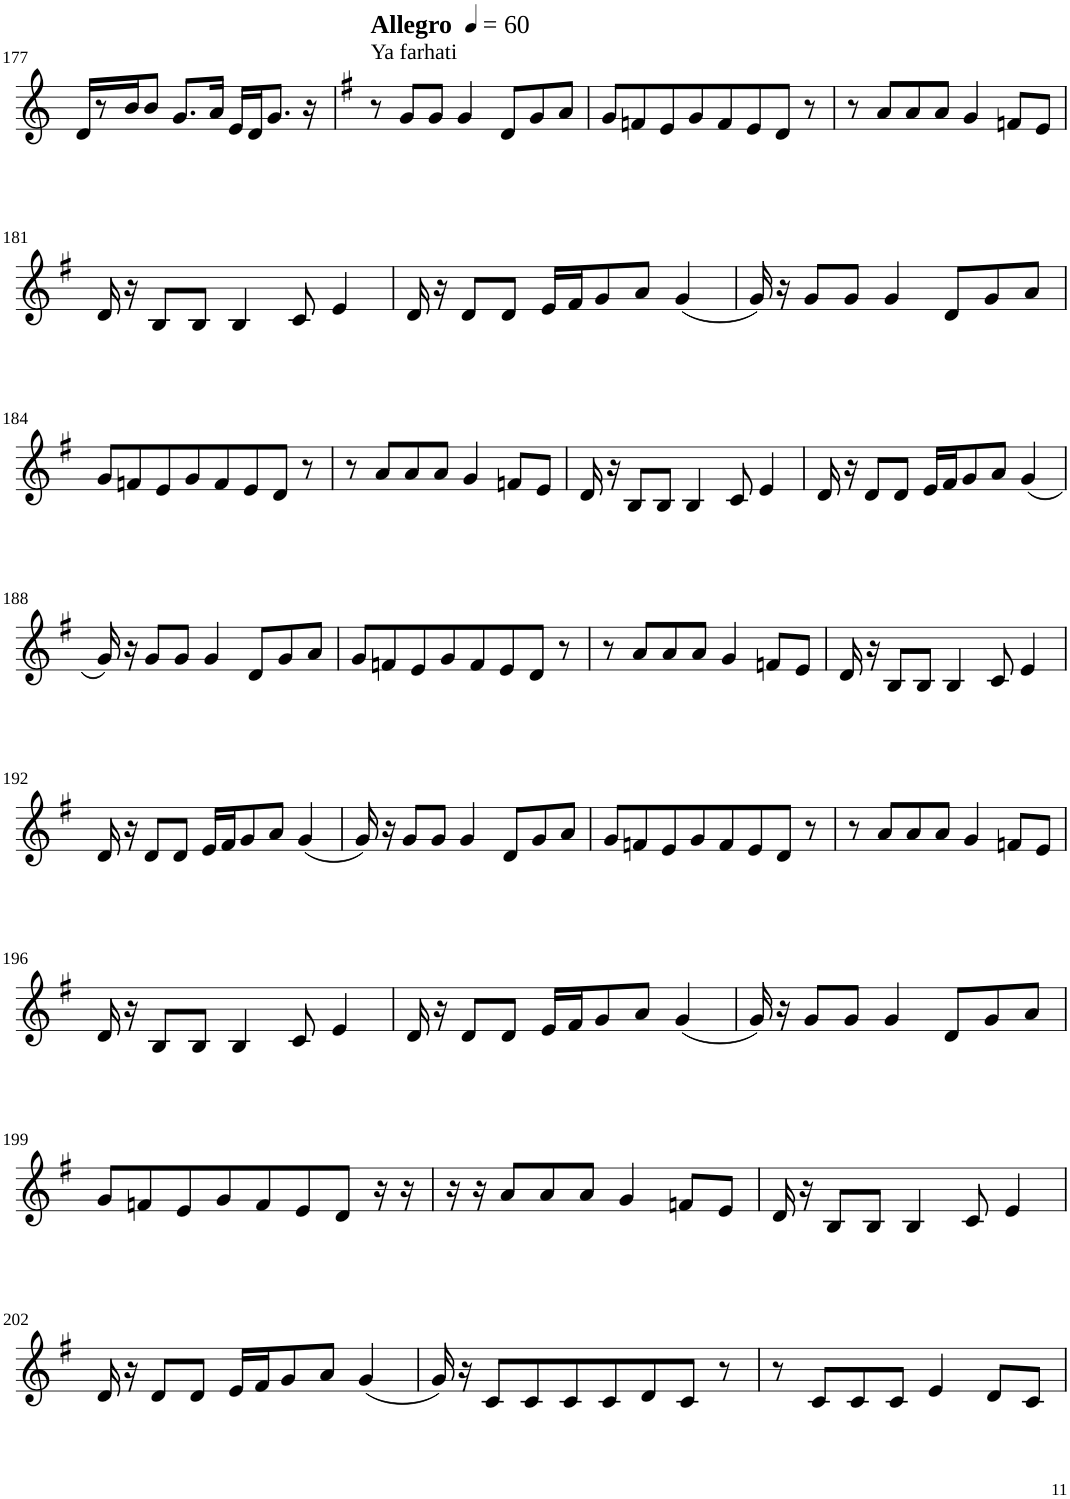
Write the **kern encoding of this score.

**kern
*part1
*staff1
*I"Violin
!!LO:PB:g=z
*clefG2
*k[]
*C:
*M8/8
=177
16d/KL
8r
16b/K
8b/J
8.g/L
16a/Jk
16e/LL
16d/J
8.g/J
16r
=178
*k[f#]
*G:
*MM60
!LO:TX:a:B:t=Allegro
!LO:TX:a:t=Ya farhati
8r
8g/L
8g/J
4g/
8d/L
8g/
8a/J
=179
8g/L
8fn/
8e/
8g/
8f/
8e/
8d/J
8r
=180
8r
8a/L
8a/
8a/J
4g/
8fn/L
8e/J
!!LO:LB:g=z
=181
16d/
16r
8B/L
8B/J
4B/
8c/
4e/
=182
16d/
16r
8d/L
8d/J
16e/LL
16f#/J
8g/
8a/J
(4g/
=183
16g/)
16r
8g/L
8g/J
4g/
8d/L
8g/
8a/J
!!LO:LB:g=z
=184
8g/L
8fn/
8e/
8g/
8f/
8e/
8d/J
8r
=185
8r
8a/L
8a/
8a/J
4g/
8fn/L
8e/J
=186
16d/
16r
8B/L
8B/J
4B/
8c/
4e/
=187
16d/
16r
8d/L
8d/J
16e/LL
16f#/J
8g/
8a/J
(4g/
!!LO:LB:g=z
=188
16g/)
16r
8g/L
8g/J
4g/
8d/L
8g/
8a/J
=189
8g/L
8fn/
8e/
8g/
8f/
8e/
8d/J
8r
=190
8r
8a/L
8a/
8a/J
4g/
8fn/L
8e/J
=191
16d/
16r
8B/L
8B/J
4B/
8c/
4e/
!!LO:LB:g=z
=192
16d/
16r
8d/L
8d/J
16e/LL
16f#/J
8g/
8a/J
(4g/
=193
16g/)
16r
8g/L
8g/J
4g/
8d/L
8g/
8a/J
=194
8g/L
8fn/
8e/
8g/
8f/
8e/
8d/J
8r
=195
8r
8a/L
8a/
8a/J
4g/
8fn/L
8e/J
!!LO:LB:g=z
=196
16d/
16r
8B/L
8B/J
4B/
8c/
4e/
=197
16d/
16r
8d/L
8d/J
16e/LL
16f#/J
8g/
8a/J
(4g/
=198
16g/)
16r
8g/L
8g/J
4g/
8d/L
8g/
8a/J
!!LO:LB:g=z
=199
8g/L
8fn/
8e/
8g/
8f/
8e/
8d/J
16r
16r
=200
16r
16r
8a/L
8a/
8a/J
4g/
8fn/L
8e/J
=201
16d/
16r
8B/L
8B/J
4B/
8c/
4e/
!!LO:LB:g=z
=202
16d/
16r
8d/L
8d/J
16e/LL
16f#/J
8g/
8a/J
(4g/
=203
16g/)
16r
8c/L
8c/
8c/
8c/
8d/
8c/J
8r
=204
8r
8c/L
8c/
8c/J
4e/
8d/L
8c/J
=
*-
